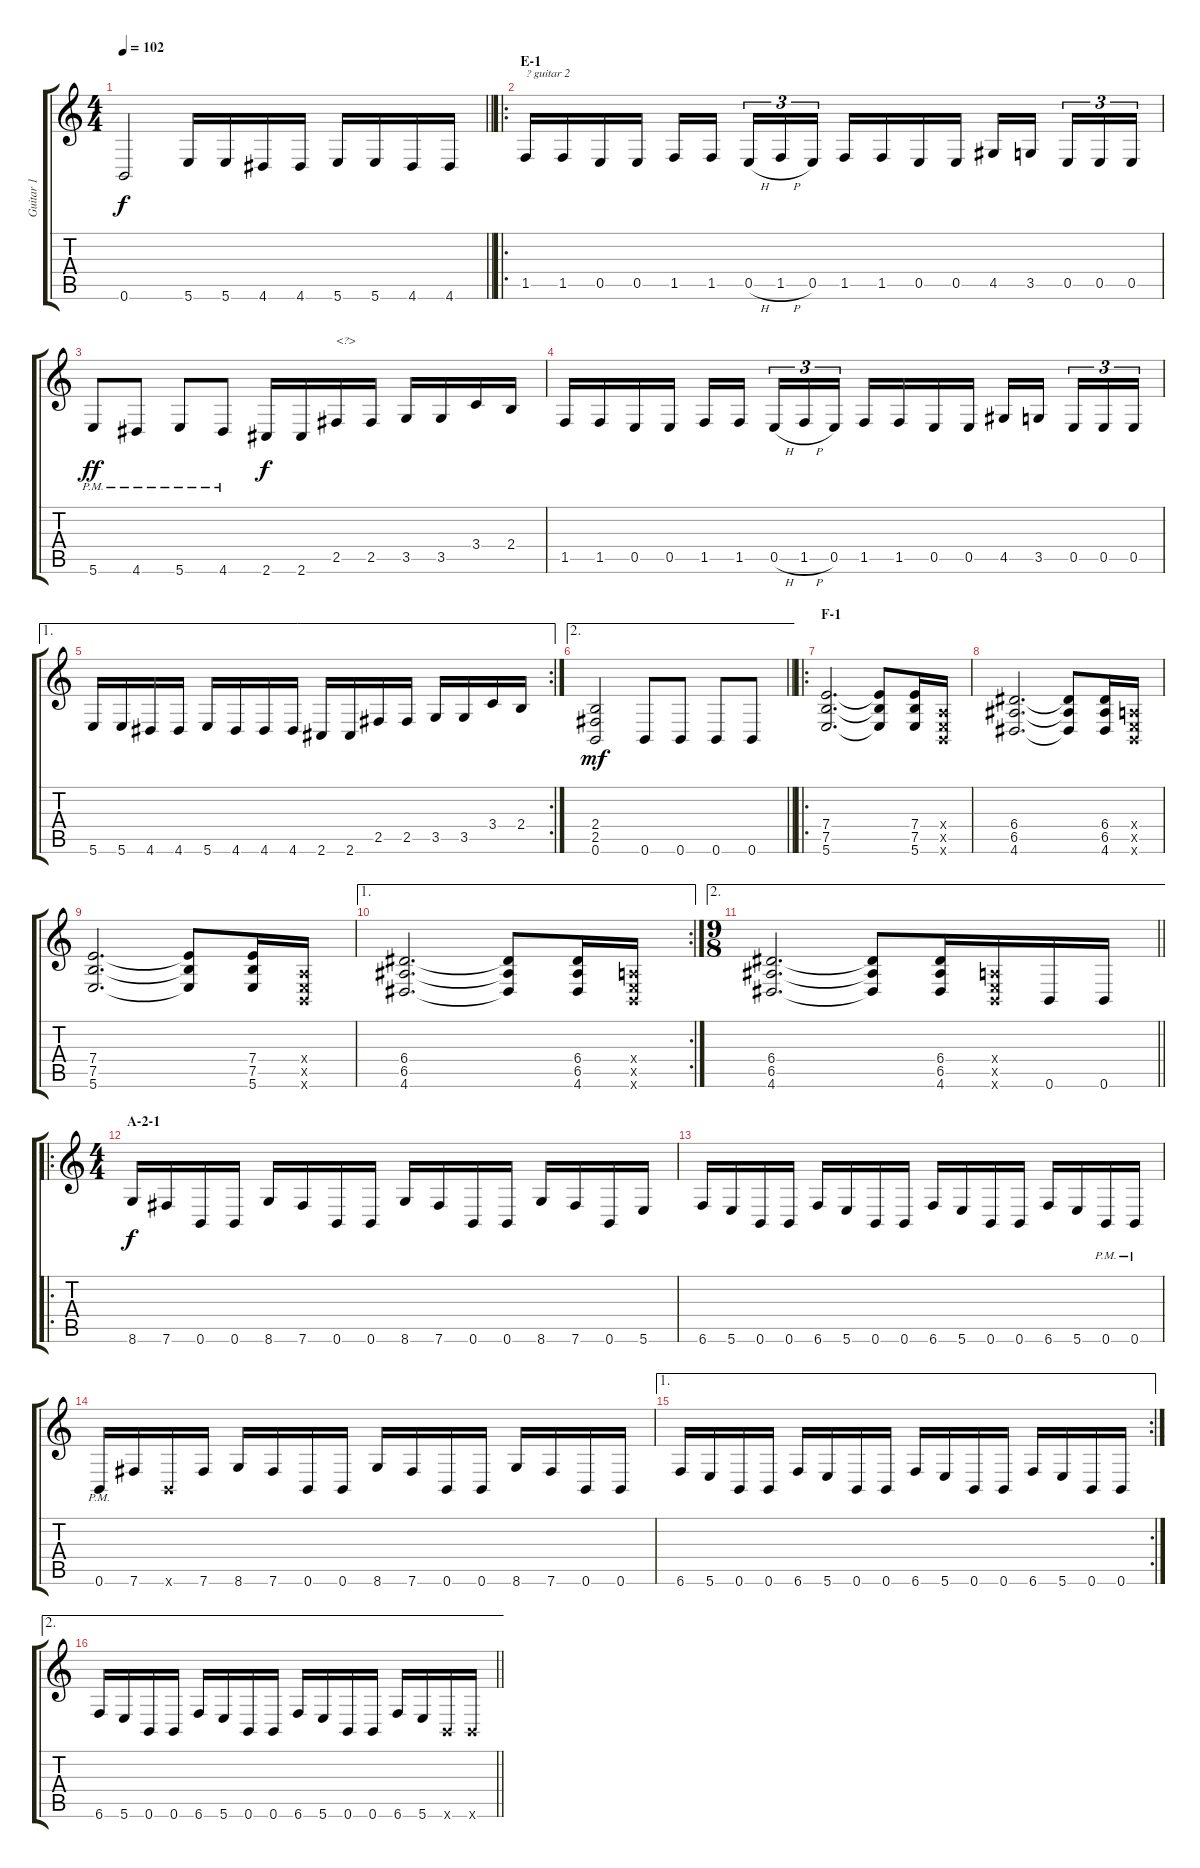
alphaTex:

\track ("Guitar 1" "Guitar 1") {instrument distortionguitar}
\staff {score tabs}
\tuning (B3 Gb3 D3 A2 E2 B1) {hide}
\ts (4 4)
\tempo 102
\clef g2
\barLineRight lightlight
\ks c
0.6.2{dy f} 5.6.16 5.6.16 4.6.16 4.6.16 5.6.16 5.6.16 4.6.16 4.6.16 |
\ro
\section ("" "E-1")
1.5.16{txt "? guitar 2"} 1.5.16 0.5.16 0.5.16 1.5.16 1.5.16{beam splitsecondary} 0.5{h}.16{tu (3 2)} 1.5{h}.16{tu (3 2)} 0.5.16{tu (3 2)} 1.5.16 1.5.16 0.5.16 0.5.16 4.5.16 3.5.16{beam splitsecondary} 0.5.16{tu (3 2)} 0.5.16{tu (3 2)} 0.5.16{tu (3 2)} |
5.6{pm}.8{dy ff} 4.6{pm}.8 5.6{pm}.8 4.6{pm}.8 2.6.16{dy f} 2.6.16 2.5.16{txt "<?>"} 2.5.16 3.5.16 3.5.16 3.4.16 2.4.16 |
1.5.16 1.5.16 0.5.16 0.5.16 1.5.16 1.5.16{beam splitsecondary} 0.5{h}.16{tu (3 2)} 1.5{h}.16{tu (3 2)} 0.5.16{tu (3 2)} 1.5.16 1.5.16 0.5.16 0.5.16 4.5.16 3.5.16{beam splitsecondary} 0.5.16{tu (3 2)} 0.5.16{tu (3 2)} 0.5.16{tu (3 2)} |
\ae 1
\rc 2
5.6.16 5.6.16 4.6.16 4.6.16 5.6.16 4.6.16 4.6.16 4.6.16 2.6.16 2.6.16 2.5.16 2.5.16 3.5.16 3.5.16 3.4.16 2.4.16 |
\ae 2
\barLineRight lightlight
(2.4 2.5 0.6).2{dy mf} 0.6.8 0.6.8 0.6.8 0.6.8 |
\ro
\section ("" "F-1")
(7.4 7.5 5.6).2{d} (7.4{t} 7.5{t} 5.6{t}).8 (7.4 7.5 5.6).16 (0.4{x} 0.5{x} 0.6{x}).16 |
(6.4 6.5 4.6).2{d} (6.4{t} 6.5{t} 4.6{t}).8 (6.4 6.5 4.6).16 (0.4{x} 0.5{x} 0.6{x}).16 |
(7.4 7.5 5.6).2{d} (7.4{t} 7.5{t} 5.6{t}).8 (7.4 7.5 5.6).16 (0.4{x} 0.5{x} 0.6{x}).16 |
\ae 1
\rc 2
(6.4 6.5 4.6).2{d} (6.4{t} 6.5{t} 4.6{t}).8 (6.4 6.5 4.6).16 (0.4{x} 0.5{x} 0.6{x}).16 |
\ae 2
\ts (9 8)
\barLineRight lightlight
(6.4 6.5 4.6).2{d} (6.4{t} 6.5{t} 4.6{t}).8 (6.4 6.5 4.6).16 (0.4{x} 0.5{x} 0.6{x}).16 0.6.16 0.6.16 |
\ro
\ts (4 4)
\section ("" "A-2-1")
8.6.16{dy f} 7.6.16 0.6.16 0.6.16 8.6.16 7.6.16 0.6.16 0.6.16 8.6.16 7.6.16 0.6.16 0.6.16 8.6.16 7.6.16 0.6.16 5.6.16 |
6.6.16 5.6.16 0.6.16 0.6.16 6.6.16 5.6.16 0.6.16 0.6.16 6.6.16 5.6.16 0.6.16 0.6.16 6.6.16 5.6.16 0.6{pm}.16 0.6{pm}.16 |
0.6{pm}.16 7.6.16 0.6{x}.16 7.6.16 8.6.16 7.6.16 0.6.16 0.6.16 8.6.16 7.6.16 0.6.16 0.6.16 8.6.16 7.6.16 0.6.16 0.6.16 |
\ae 1
\rc 2
6.6.16 5.6.16 0.6.16 0.6.16 6.6.16 5.6.16 0.6.16 0.6.16 6.6.16 5.6.16 0.6.16 0.6.16 6.6.16 5.6.16 0.6.16 0.6.16 |
\ae 2
\barLineRight lightlight
6.6.16 5.6.16 0.6.16 0.6.16 6.6.16 5.6.16 0.6.16 0.6.16 6.6.16 5.6.16 0.6.16 0.6.16 6.6.16 5.6.16 0.6{x}.16 0.6{x}.16
